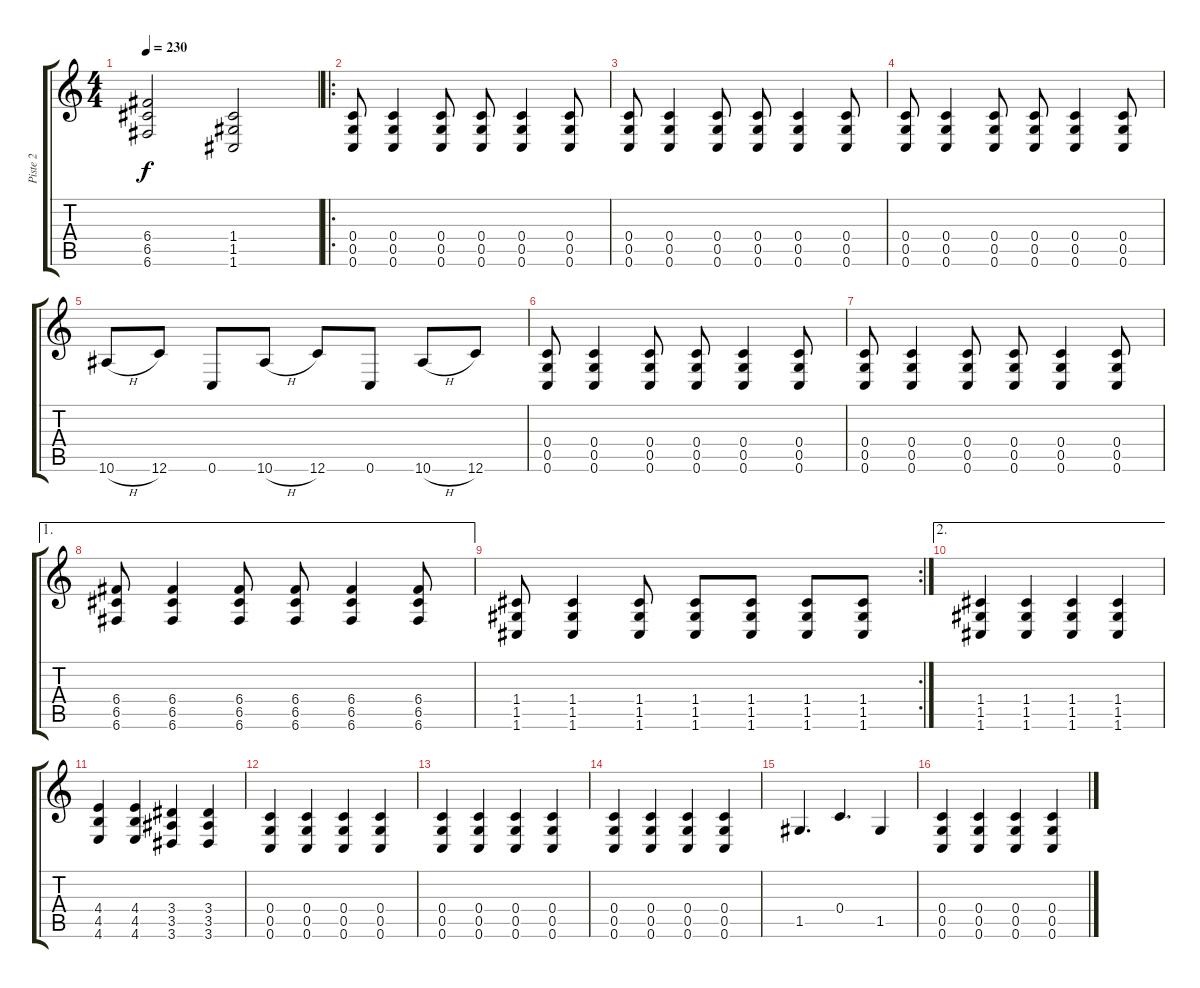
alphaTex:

\track ("Piste 2" "Piste 2") {instrument distortionguitar}
\staff {score tabs}
\tuning (D4 A3 F3 C3 G2 C2) {hide}
\ts (4 4)
\tempo 230
\clef g2
\ks c
(6.4 6.5 6.6).2{dy f} (1.4 1.5 1.6).2 |
\ro
(0.4 0.5 0.6).8 (0.4 0.5 0.6).4 (0.4 0.5 0.6).8 (0.4 0.5 0.6).8 (0.4 0.5 0.6).4 (0.4 0.5 0.6).8 |
(0.4 0.5 0.6).8 (0.4 0.5 0.6).4 (0.4 0.5 0.6).8 (0.4 0.5 0.6).8 (0.4 0.5 0.6).4 (0.4 0.5 0.6).8 |
(0.4 0.5 0.6).8 (0.4 0.5 0.6).4 (0.4 0.5 0.6).8 (0.4 0.5 0.6).8 (0.4 0.5 0.6).4 (0.4 0.5 0.6).8 |
10.6{h}.8 12.6.8 0.6.8 10.6{h}.8 12.6.8 0.6.8 10.6{h}.8 12.6.8 |
(0.4 0.5 0.6).8 (0.4 0.5 0.6).4 (0.4 0.5 0.6).8 (0.4 0.5 0.6).8 (0.4 0.5 0.6).4 (0.4 0.5 0.6).8 |
(0.4 0.5 0.6).8 (0.4 0.5 0.6).4 (0.4 0.5 0.6).8 (0.4 0.5 0.6).8 (0.4 0.5 0.6).4 (0.4 0.5 0.6).8 |
\ae 1
(6.4 6.5 6.6).8 (6.4 6.5 6.6).4 (6.4 6.5 6.6).8 (6.4 6.5 6.6).8 (6.4 6.5 6.6).4 (6.4 6.5 6.6).8 |
\rc 2
(1.4 1.5 1.6).8 (1.4 1.5 1.6).4 (1.4 1.5 1.6).8 (1.4 1.5 1.6).8 (1.4 1.5 1.6).8 (1.4 1.5 1.6).8 (1.4 1.5 1.6).8 |
\ae 2
(1.4 1.5 1.6).4 (1.4 1.5 1.6).4 (1.4 1.5 1.6).4 (1.4 1.5 1.6).4 |
(4.4 4.5 4.6).4 (4.4 4.5 4.6).4 (3.4 3.5 3.6).4 (3.4 3.5 3.6).4 |
(0.4 0.5 0.6).4 (0.4 0.5 0.6).4 (0.4 0.5 0.6).4 (0.4 0.5 0.6).4 |
(0.4 0.5 0.6).4 (0.4 0.5 0.6).4 (0.4 0.5 0.6).4 (0.4 0.5 0.6).4 |
(0.4 0.5 0.6).4 (0.4 0.5 0.6).4 (0.4 0.5 0.6).4 (0.4 0.5 0.6).4 |
1.5.4{d} 0.4.4{d} 1.5.4 |
(0.4 0.5 0.6).4 (0.4 0.5 0.6).4 (0.4 0.5 0.6).4 (0.4 0.5 0.6).4
